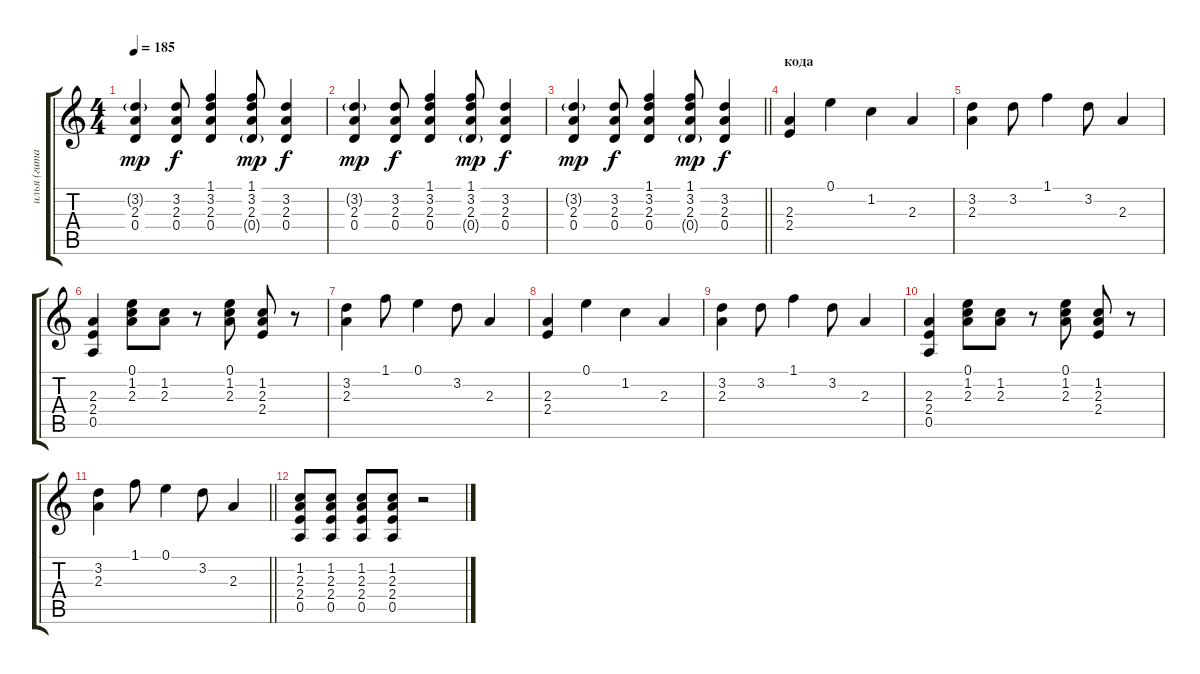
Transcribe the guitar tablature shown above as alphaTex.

\track ("илья (гитара)" "илья (гита") {instrument acousticguitarsteel}
\staff {score tabs}
\tuning (E4 B3 G3 D3 A2 E2) {hide}
\ts (4 4)
\tempo 185
\clef g2
\ks c
(3.2{g} 2.3 0.4).4{dy mp} (3.2 2.3 0.4).8{dy f} (1.1 3.2 2.3 0.4).4 (1.1 3.2 2.3 0.4{g}).8{dy mp} (3.2 2.3 0.4).4{dy f} |
(3.2{g} 2.3 0.4).4{dy mp} (3.2 2.3 0.4).8{dy f} (1.1 3.2 2.3 0.4).4 (1.1 3.2 2.3 0.4{g}).8{dy mp} (3.2 2.3 0.4).4{dy f} |
\barLineRight lightlight
(3.2{g} 2.3 0.4).4{dy mp} (3.2 2.3 0.4).8{dy f} (1.1 3.2 2.3 0.4).4 (1.1 3.2 2.3 0.4{g}).8{dy mp} (3.2 2.3 0.4).4{dy f} |
\section ("" "кода")
(2.3 2.4).4 0.1.4 1.2.4 2.3.4 |
(3.2 2.3).4 3.2.8 1.1.4 3.2.8 2.3.4 |
(2.3 2.4 0.5).4 (0.1 1.2 2.3).8 (1.2 2.3).8 r.8 (0.1 1.2 2.3).8 (1.2 2.3 2.4).8 r.8 |
(3.2 2.3).4 1.1.8 0.1.4 3.2.8 2.3.4 |
(2.3 2.4).4 0.1.4 1.2.4 2.3.4 |
(3.2 2.3).4 3.2.8 1.1.4 3.2.8 2.3.4 |
(2.3 2.4 0.5).4 (0.1 1.2 2.3).8 (1.2 2.3).8 r.8 (0.1 1.2 2.3).8 (1.2 2.3 2.4).8 r.8 |
\barLineRight lightlight
(3.2 2.3).4 1.1.8 0.1.4 3.2.8 2.3.4 |
(1.2 2.3 2.4 0.5).8 (1.2 2.3 2.4 0.5).8 (1.2 2.3 2.4 0.5).8 (1.2 2.3 2.4 0.5).8 r.2
